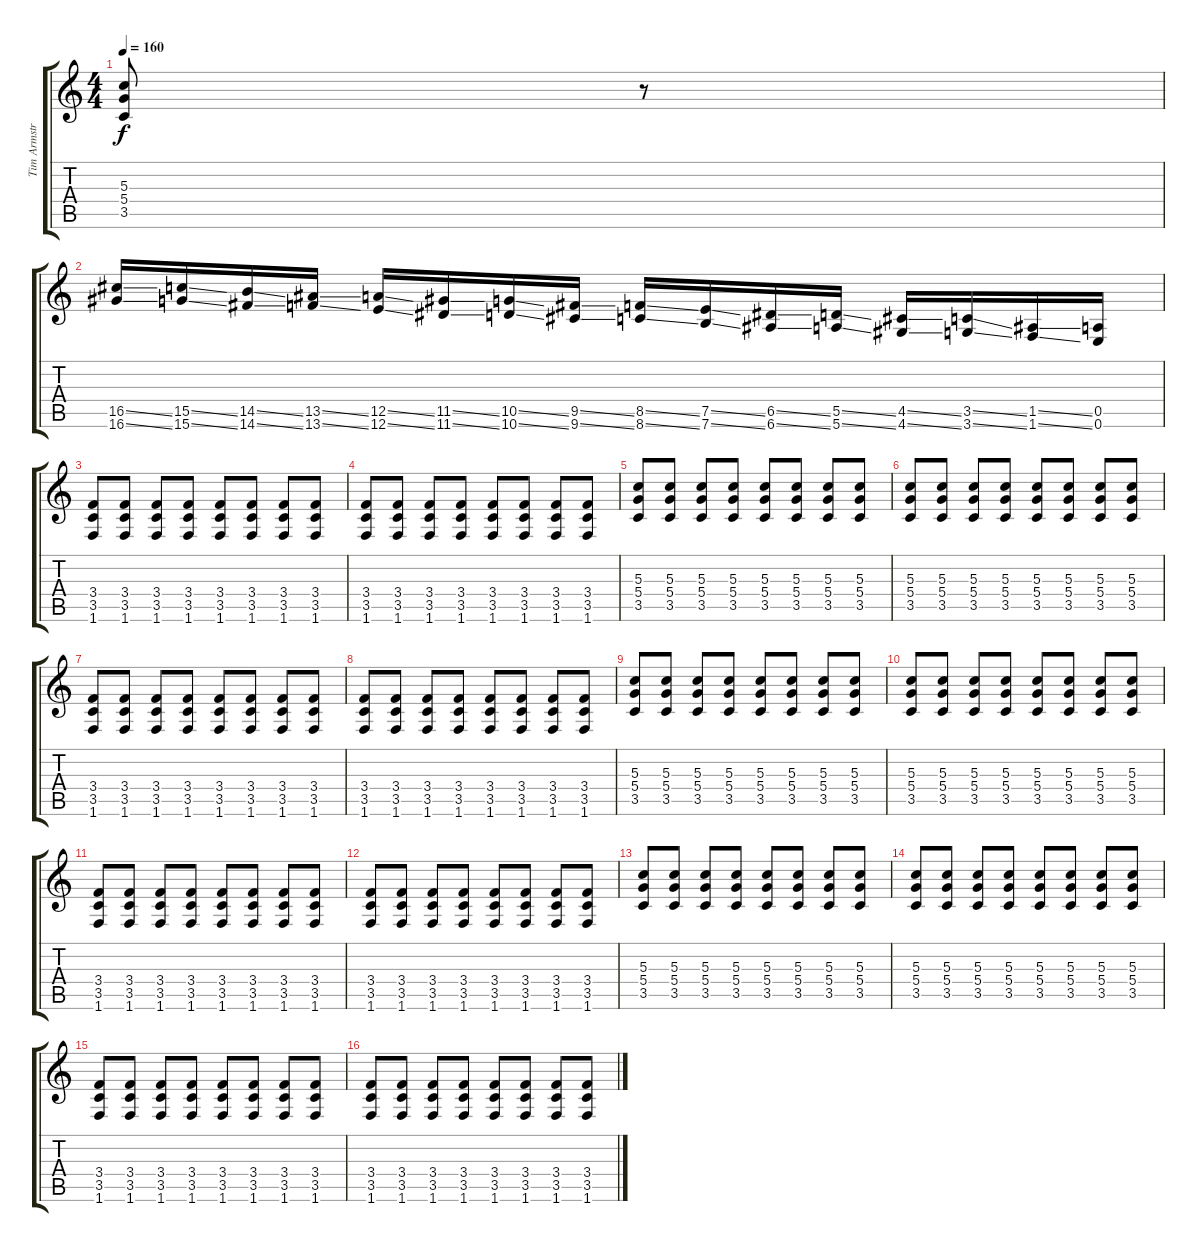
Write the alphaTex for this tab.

\track ("Tim Armstrong" "Tim Armstr") {instrument overdrivenguitar}
\staff {score tabs}
\tuning (E4 B3 G3 D3 A2 E2) {hide}
\ts (4 4)
\tempo 160
\clef g2
\ks c
(5.3 5.4 3.5).8{dy f} r.8 |
(16.5{ss} 16.6{ss}).16 (15.5{ss} 15.6{ss}).16 (14.5{ss} 14.6{ss}).16 (13.5{ss} 13.6{ss}).16 (12.5{ss} 12.6{ss}).16 (11.5{ss} 11.6{ss}).16 (10.5{ss} 10.6{ss}).16 (9.5{ss} 9.6{ss}).16 (8.5{ss} 8.6{ss}).16 (7.5{ss} 7.6{ss}).16 (6.5{ss} 6.6{ss}).16 (5.5{ss} 5.6{ss}).16 (4.5{ss} 4.6{ss}).16 (3.5{ss} 3.6{ss}).16 (1.5{ss} 1.6{ss}).16 (0.5 0.6).16 |
(3.4 3.5 1.6).8 (3.4 3.5 1.6).8 (3.4 3.5 1.6).8 (3.4 3.5 1.6).8 (3.4 3.5 1.6).8 (3.4 3.5 1.6).8 (3.4 3.5 1.6).8 (3.4 3.5 1.6).8 |
(3.4 3.5 1.6).8 (3.4 3.5 1.6).8 (3.4 3.5 1.6).8 (3.4 3.5 1.6).8 (3.4 3.5 1.6).8 (3.4 3.5 1.6).8 (3.4 3.5 1.6).8 (3.4 3.5 1.6).8 |
(5.3 5.4 3.5).8 (5.3 5.4 3.5).8 (5.3 5.4 3.5).8 (5.3 5.4 3.5).8 (5.3 5.4 3.5).8 (5.3 5.4 3.5).8 (5.3 5.4 3.5).8 (5.3 5.4 3.5).8 |
(5.3 5.4 3.5).8 (5.3 5.4 3.5).8 (5.3 5.4 3.5).8 (5.3 5.4 3.5).8 (5.3 5.4 3.5).8 (5.3 5.4 3.5).8 (5.3 5.4 3.5).8 (5.3 5.4 3.5).8 |
(3.4 3.5 1.6).8 (3.4 3.5 1.6).8 (3.4 3.5 1.6).8 (3.4 3.5 1.6).8 (3.4 3.5 1.6).8 (3.4 3.5 1.6).8 (3.4 3.5 1.6).8 (3.4 3.5 1.6).8 |
(3.4 3.5 1.6).8 (3.4 3.5 1.6).8 (3.4 3.5 1.6).8 (3.4 3.5 1.6).8 (3.4 3.5 1.6).8 (3.4 3.5 1.6).8 (3.4 3.5 1.6).8 (3.4 3.5 1.6).8 |
(5.3 5.4 3.5).8 (5.3 5.4 3.5).8 (5.3 5.4 3.5).8 (5.3 5.4 3.5).8 (5.3 5.4 3.5).8 (5.3 5.4 3.5).8 (5.3 5.4 3.5).8 (5.3 5.4 3.5).8 |
(5.3 5.4 3.5).8 (5.3 5.4 3.5).8 (5.3 5.4 3.5).8 (5.3 5.4 3.5).8 (5.3 5.4 3.5).8 (5.3 5.4 3.5).8 (5.3 5.4 3.5).8 (5.3 5.4 3.5).8 |
(3.4 3.5 1.6).8 (3.4 3.5 1.6).8 (3.4 3.5 1.6).8 (3.4 3.5 1.6).8 (3.4 3.5 1.6).8 (3.4 3.5 1.6).8 (3.4 3.5 1.6).8 (3.4 3.5 1.6).8 |
(3.4 3.5 1.6).8 (3.4 3.5 1.6).8 (3.4 3.5 1.6).8 (3.4 3.5 1.6).8 (3.4 3.5 1.6).8 (3.4 3.5 1.6).8 (3.4 3.5 1.6).8 (3.4 3.5 1.6).8 |
(5.3 5.4 3.5).8 (5.3 5.4 3.5).8 (5.3 5.4 3.5).8 (5.3 5.4 3.5).8 (5.3 5.4 3.5).8 (5.3 5.4 3.5).8 (5.3 5.4 3.5).8 (5.3 5.4 3.5).8 |
(5.3 5.4 3.5).8 (5.3 5.4 3.5).8 (5.3 5.4 3.5).8 (5.3 5.4 3.5).8 (5.3 5.4 3.5).8 (5.3 5.4 3.5).8 (5.3 5.4 3.5).8 (5.3 5.4 3.5).8 |
(3.4 3.5 1.6).8 (3.4 3.5 1.6).8 (3.4 3.5 1.6).8 (3.4 3.5 1.6).8 (3.4 3.5 1.6).8 (3.4 3.5 1.6).8 (3.4 3.5 1.6).8 (3.4 3.5 1.6).8 |
(3.4 3.5 1.6).8 (3.4 3.5 1.6).8 (3.4 3.5 1.6).8 (3.4 3.5 1.6).8 (3.4 3.5 1.6).8 (3.4 3.5 1.6).8 (3.4 3.5 1.6).8 (3.4 3.5 1.6).8
